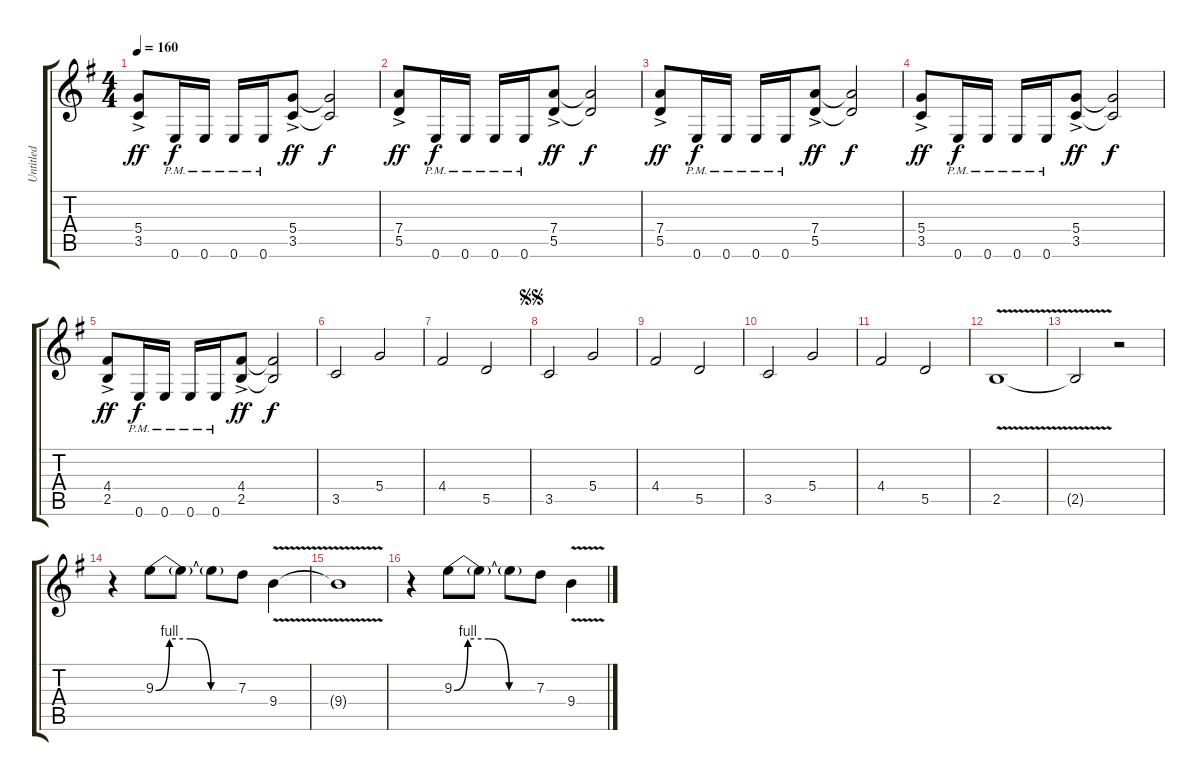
\track ("Untitled" "Untitled") {instrument distortionguitar}
\staff {score tabs}
\tuning (E4 B3 G3 D3 A2 E2) {hide}
\ts (4 4)
\tempo 160
\clef g2
\ks g
(5.4{ac} 3.5{ac}).8{dy ff} 0.6{pm}.16{dy f} 0.6{pm}.16 0.6{pm}.16 0.6{pm}.16 (5.4{ac} 3.5{ac}).8{dy ff} (5.4{t} 3.5{t}).2{dy f} |
(7.4{ac} 5.5{ac}).8{dy ff} 0.6{pm}.16{dy f} 0.6{pm}.16 0.6{pm}.16 0.6{pm}.16 (7.4{ac} 5.5{ac}).8{dy ff} (7.4{t} 5.5{t}).2{dy f} |
(7.4{ac} 5.5{ac}).8{dy ff} 0.6{pm}.16{dy f} 0.6{pm}.16 0.6{pm}.16 0.6{pm}.16 (7.4{ac} 5.5{ac}).8{dy ff} (7.4{t} 5.5{t}).2{dy f} |
(5.4{ac} 3.5{ac}).8{dy ff} 0.6{pm}.16{dy f} 0.6{pm}.16 0.6{pm}.16 0.6{pm}.16 (5.4{ac} 3.5{ac}).8{dy ff} (5.4{t} 3.5{t}).2{dy f} |
(4.4{ac} 2.5{ac}).8{dy ff} 0.6{pm}.16{dy f} 0.6{pm}.16 0.6{pm}.16 0.6{pm}.16 (4.4{ac} 2.5{ac}).8{dy ff} (4.4{t} 2.5{t}).2{dy f} |
3.5.2 5.4.2 |
4.4.2 5.5.2 |
\jump segnosegno
3.5.2 5.4.2 |
4.4.2 5.5.2 |
3.5.2 5.4.2 |
4.4.2 5.5.2 |
2.5{v}.1 |
2.5{v t}.2 r.2 |
r.4 9.3{be (custom 0 0 10 4 25 4 40 0 60 0)}.8 9.3{t}.8 9.3{t}.8 7.3.8 9.4{v}.4 |
9.4{v t}.1 |
r.4 9.3{be (custom 0 0 10 4 25 4 40 0 60 0)}.8 9.3{t}.8 9.3{t}.8 7.3.8 9.4{v}.4
